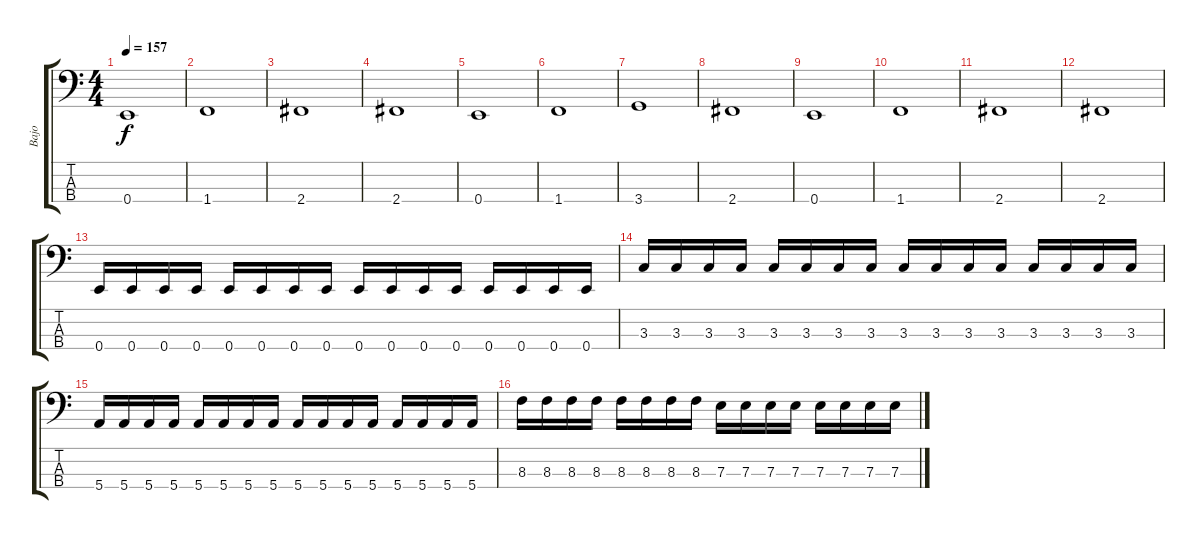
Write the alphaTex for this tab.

\track ("Bajo" "Bajo") {instrument electricbasspick}
\staff {score tabs}
\tuning (G2 D2 A1 E1) {hide}
\ts (4 4)
\tempo 157
\clef f4
\ks c
0.4.1{dy f} |
1.4.1 |
2.4.1 |
2.4.1 |
0.4.1 |
1.4.1 |
3.4.1 |
2.4.1 |
0.4.1 |
1.4.1 |
2.4.1 |
2.4.1 |
0.4.16 0.4.16 0.4.16 0.4.16 0.4.16 0.4.16 0.4.16 0.4.16 0.4.16 0.4.16 0.4.16 0.4.16 0.4.16 0.4.16 0.4.16 0.4.16 |
3.3.16 3.3.16 3.3.16 3.3.16 3.3.16 3.3.16 3.3.16 3.3.16 3.3.16 3.3.16 3.3.16 3.3.16 3.3.16 3.3.16 3.3.16 3.3.16 |
5.4.16 5.4.16 5.4.16 5.4.16 5.4.16 5.4.16 5.4.16 5.4.16 5.4.16 5.4.16 5.4.16 5.4.16 5.4.16 5.4.16 5.4.16 5.4.16 |
8.3.16 8.3.16 8.3.16 8.3.16 8.3.16 8.3.16 8.3.16 8.3.16 7.3.16 7.3.16 7.3.16 7.3.16 7.3.16 7.3.16 7.3.16 7.3.16
